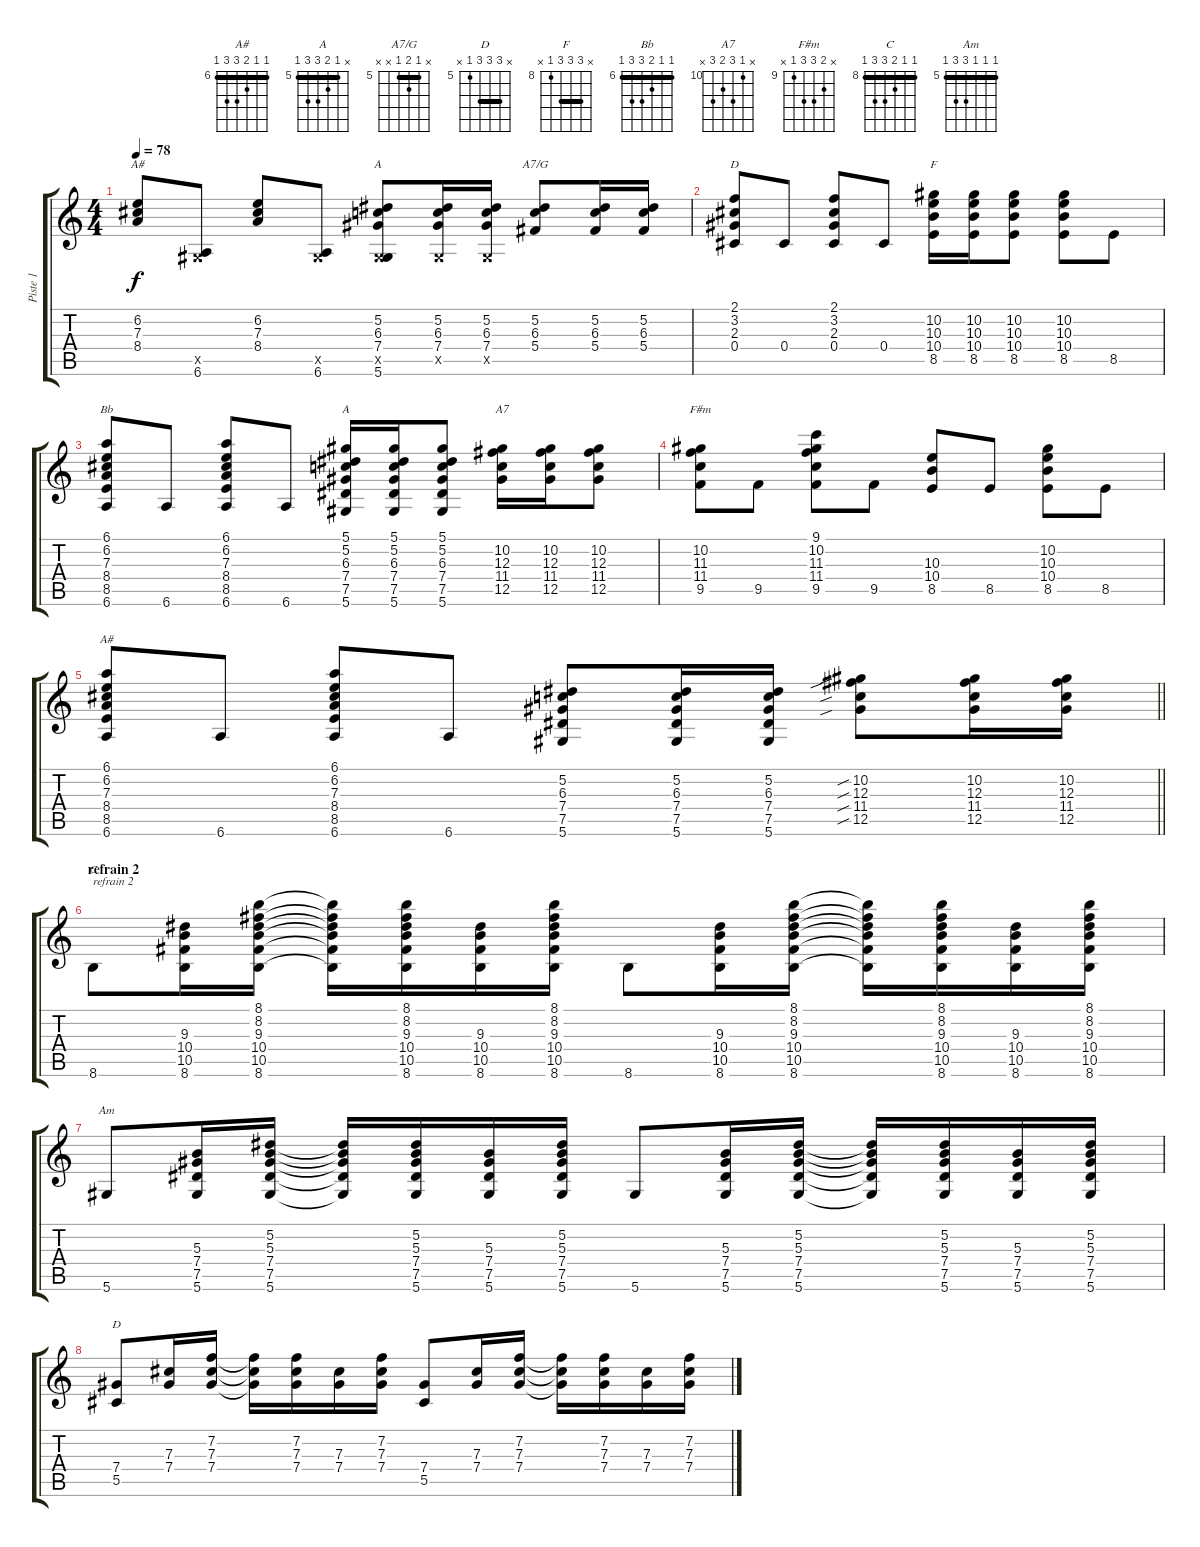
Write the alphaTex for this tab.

\track ("Piste 1" "Piste 1") {instrument acousticguitarnylon}
\staff {score tabs}
\tuning (Eb4 Bb3 Gb3 Db3 Ab2 Eb2) {hide}
\chord ("A#" x 6 7 8 x 6) {firstfret 6}
\chord ("A" x 5 6 7 x 5) {firstfret 5}
\chord ("A7/G" x 5 6 5 x x) {firstfret 5 barre 5}
\chord ("D" 2 3 2 0 x x)
\chord ("F" x 10 10 10 8 x) {firstfret 8 barre 10}
\chord ("Bb" 6 6 7 8 8 6) {firstfret 6 barre 6}
\chord ("A" x 5 6 7 7 5) {firstfret 5 barre 5}
\chord ("A7" x 10 12 11 12 x) {firstfret 10}
\chord ("F#m" x 10 11 11 9 x) {firstfret 9}
\chord ("A#" 6 6 7 8 8 6) {firstfret 6 barre 6}
\chord ("C" 8 8 9 10 10 8) {firstfret 8 barre 8}
\chord ("Am" 5 5 5 7 7 5) {firstfret 5 barre 5}
\chord ("D" x 7 7 7 5 x) {firstfret 5 barre 7}
\ts (4 4)
\tempo 78
\clef g2
\ks c
(6.2 7.3 8.4).8{ch "A#" dy f} (0.5{x} 6.6).8 (6.2 7.3 8.4).8 (0.5{x} 6.6).8 (5.2 6.3 7.4 0.5{x} 5.6).8{ch "A"} (5.2 6.3 7.4 0.5{x}).16 (5.2 6.3 7.4 0.5{x}).16 (5.2 6.3 5.4).8{ch "A7/G"} (5.2 6.3 5.4).16 (5.2 6.3 5.4).16 |
(2.1 3.2 2.3 0.4).8{ch "D"} 0.4.8 (2.1 3.2 2.3 0.4).8 0.4.8 (10.2 10.3 10.4 8.5).16{ch "F"} (10.2 10.3 10.4 8.5).16 (10.2 10.3 10.4 8.5).8 (10.2 10.3 10.4 8.5).8 8.5.8 |
(6.1 6.2 7.3 8.4 8.5 6.6).8{ch "Bb"} 6.6.8 (6.1 6.2 7.3 8.4 8.5 6.6).8 6.6.8 (5.1 5.2 6.3 7.4 7.5 5.6).16{ch "A"} (5.1 5.2 6.3 7.4 7.5 5.6).16 (5.1 5.2 6.3 7.4 7.5 5.6).8 (10.2 12.3 11.4 12.5).16{ch "A7"} (10.2 12.3 11.4 12.5).16 (10.2 12.3 11.4 12.5).8 |
(10.2 11.3 11.4 9.5).8{ch "F#m"} 9.5.8 (9.1 10.2 11.3 11.4 9.5).8 9.5.8 (10.3 10.4 8.5).8 8.5.8 (10.2 10.3 10.4 8.5).8 8.5.8 |
\barLineRight lightlight
(6.1 6.2 7.3 8.4 8.5 6.6).8{ch "A#"} 6.6.8 (6.1 6.2 7.3 8.4 8.5 6.6).8 6.6.8 (5.2 6.3 7.4 7.5 5.6).8 (5.2 6.3 7.4 7.5 5.6).16 (5.2 6.3 7.4 7.5 5.6).16 (10.2{sib} 12.3{sib} 11.4{sib} 12.5{sib}).8 (10.2 12.3 11.4 12.5).16 (10.2 12.3 11.4 12.5).16 |
\section ("" "refrain 2")
8.6.8{ch "C" txt "refrain 2"} (9.3 10.4 10.5 8.6).16 (8.1 8.2 9.3 10.4 10.5 8.6).16 (8.1{t} 8.2{t} 9.3{t} 10.4{t} 10.5{t} 8.6{t}).16 (8.1 8.2 9.3 10.4 10.5 8.6).16 (9.3 10.4 10.5 8.6).16 (8.1 8.2 9.3 10.4 10.5 8.6).16 8.6.8 (9.3 10.4 10.5 8.6).16 (8.1 8.2 9.3 10.4 10.5 8.6).16 (8.1{t} 8.2{t} 9.3{t} 10.4{t} 10.5{t} 8.6{t}).16 (8.1 8.2 9.3 10.4 10.5 8.6).16 (9.3 10.4 10.5 8.6).16 (8.1 8.2 9.3 10.4 10.5 8.6).16 |
5.6.8{ch "Am"} (5.3 7.4 7.5 5.6).16 (5.2 5.3 7.4 7.5 5.6).16 (5.2{t} 5.3{t} 7.4{t} 7.5{t} 5.6{t}).16 (5.2 5.3 7.4 7.5 5.6).16 (5.3 7.4 7.5 5.6).16 (5.2 5.3 7.4 7.5 5.6).16 5.6.8 (5.3 7.4 7.5 5.6).16 (5.2 5.3 7.4 7.5 5.6).16 (5.2{t} 5.3{t} 7.4{t} 7.5{t} 5.6{t}).16 (5.2 5.3 7.4 7.5 5.6).16 (5.3 7.4 7.5 5.6).16 (5.2 5.3 7.4 7.5 5.6).16 |
(7.4 5.5).8{ch "D"} (7.3 7.4).16 (7.2 7.3 7.4).16 (7.2{t} 7.3{t} 7.4{t}).16 (7.2 7.3 7.4).16 (7.3 7.4).16 (7.2 7.3 7.4).16 (7.4 5.5).8 (7.3 7.4).16 (7.2 7.3 7.4).16 (7.2{t} 7.3{t} 7.4{t}).16 (7.2 7.3 7.4).16 (7.3 7.4).16 (7.2 7.3 7.4).16
